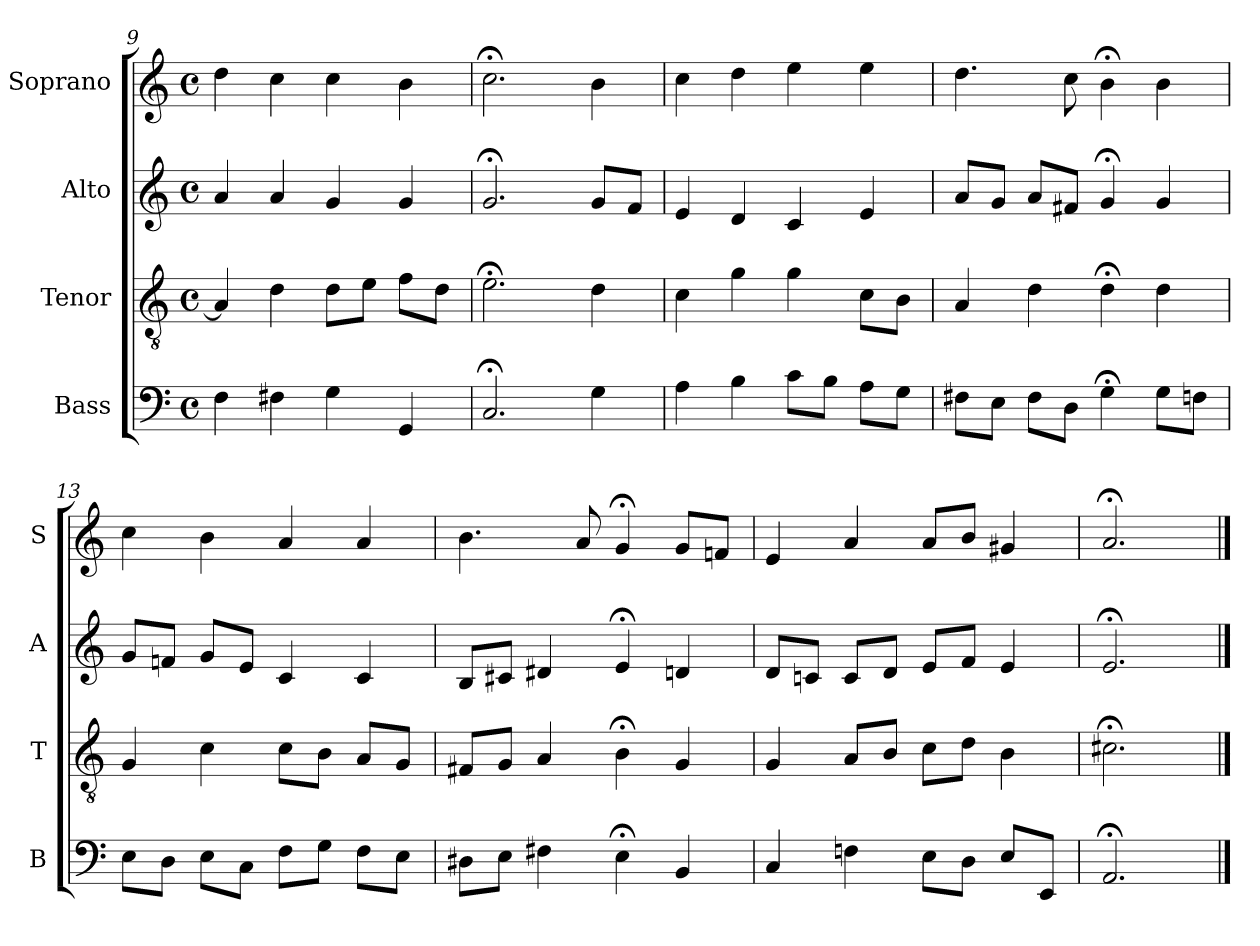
**kern	**kern	**kern	**kern
*part4	*part3	*part2	*part1
*staff4	*staff3	*staff2	*staff1
*I"Bass	*I"Tenor	*I"Alto	*I"Soprano
*I'B	*I'T	*I'A	*I'S
*clefF4	*clefGv2	*clefG2	*clefG2
*k[]	*k[]	*k[]	*k[]
*a:	*a:	*a:	*a:
*M4/4	*M4/4	*M4/4	*M4/4
*met(c)	*met(c)	*met(c)	*met(c)
=9	=9	=9	=9
4F	4A]	4a	4dd
4F#X	4d	4a	4cc
4G	8dL	4g	4cc
.	8eJ	.	.
4GG	8fL	4g	4b
.	8dJ	.	.
=10	=10	=10	=10
2.C;<	2.e;<	2.g;<	2.cc;<
4G	4d	8gL	4b
.	.	8fJ	.
=11	=11	=11	=11
4A	4c	4e	4cc
4B	4g	4d	4dd
8cL	4g	4c	4ee
8BJ	.	.	.
8AL	8cL	4e	4ee
8GJ	8BJ	.	.
=12	=12	=12	=12
8F#XL	4A	8aL	4.dd
8EJ	.	8gJ	.
8F#L	4d	8aL	.
8DJ	.	8f#XJ	8cc
4G;<	4d;<	4g;<	4b;<
8GL	4d	4g	4b
8FnJ	.	.	.
=13	=13	=13	=13
8EL	4G	8gL	4cc
8DJ	.	8fnJ	.
8EL	4c	8gL	4b
8CJ	.	8eJ	.
8FL	8cL	4c	4a
8GJ	8BJ	.	.
8FL	8AL	4c	4a
8EJ	8GJ	.	.
=14	=14	=14	=14
8D#XL	8F#XL	8BL	4.b
8EJ	8GJ	8c#XJ	.
4F#X	4A	4d#X	.
.	.	.	8a
4E;<	4B;<	4e;<	4g;<
4BB	4Gi	4dn	8gL
.	.	.	8fnJ
=15	=15	=15	=15
4C	4Gi	8dL	4ei
.	.	8cnJ	.
4Fn	8AiL	8cL	4ai
.	8BJ	8dJ	.
8EL	8cL	8eL	8aL
8DJ	8dJ	8fJ	8bJ
8EL	4B	4e	4g#X
8EEJ	.	.	.
=16	=16	=16	=16
2.AA;<	2.c#X;<	2.e;<	2.a;<
==	==	==	==
*-	*-	*-	*-
